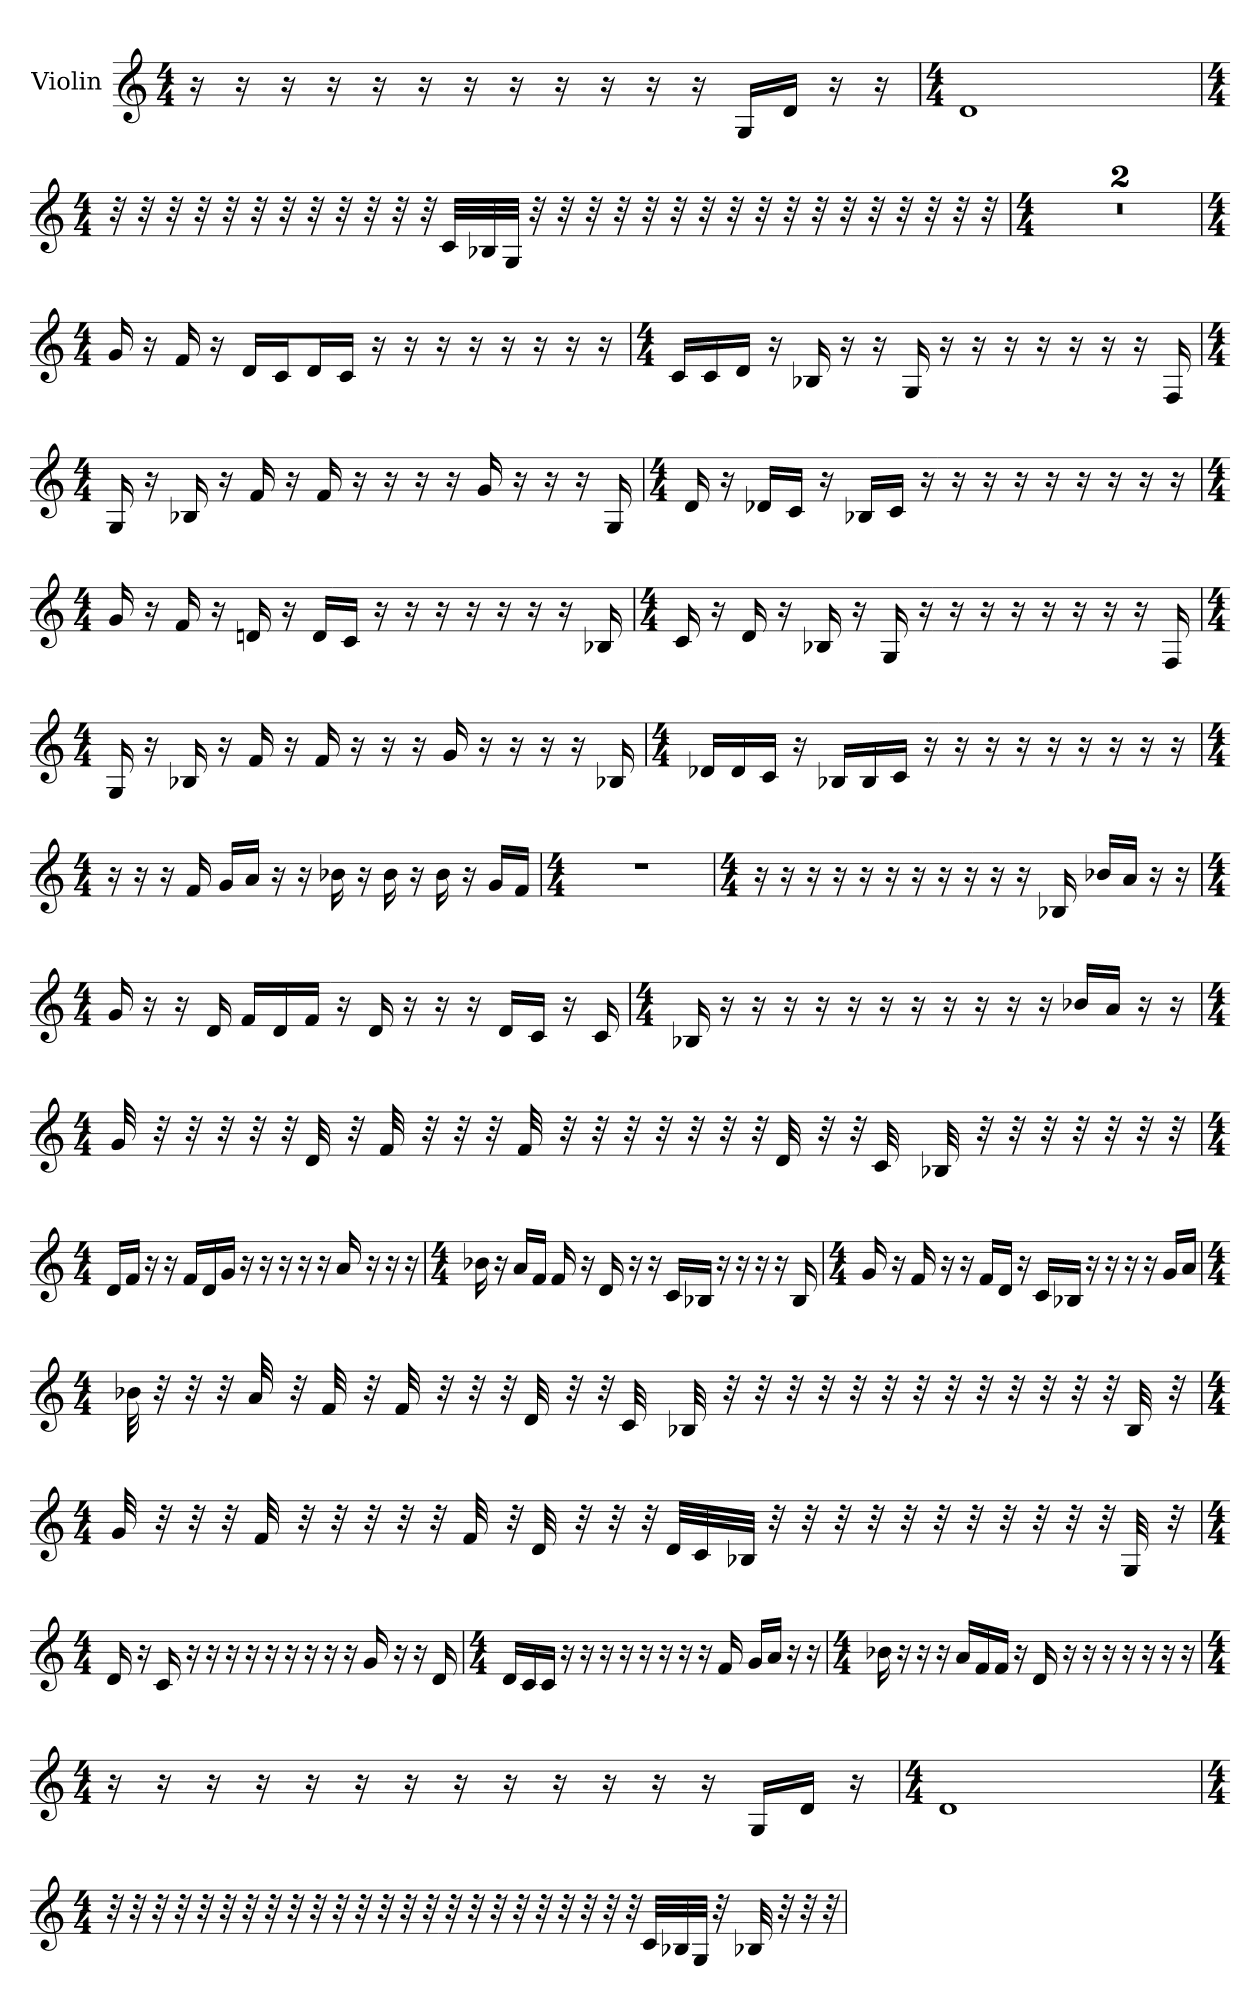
**kern
*part1
*staff1
*I"Violin
*I'Vln
*M4/4
=
16r
16r
16r
16r
16r
16r
16r
16r
16r
16r
16r
16r
16GLL
16dJJ
16r
16r
=
*M4/4
1d
=
*M4/4
32r
32r
32r
32r
32r
32r
32r
32r
32r
32r
32r
32r
32cLLL
32B-X
32GJJJ
32r
32r
32r
32r
32r
32r
32r
32r
32r
32r
32r
32r
32r
32r
32r
32r
32r
=
*M4/4
1r
=
*M4/4
1r
=
*M4/4
16g
16r
16f
16r
16dLL
16cJ
16dL
16cJJ
16r
16r
16r
16r
16r
16r
16r
16r
=
*M4/4
16cLL
16c
16dJJ
16r
16B-X
16r
16r
16G
16r
16r
16r
16r
16r
16r
16r
16F
=
*M4/4
16G
16r
16B-X
16r
16f
16r
16f
16r
16r
16r
16r
16g
16r
16r
16r
16G
=
*M4/4
16d
16r
16d-XLL
16cJJ
16r
16B-XLL
16cJJ
16r
16r
16r
16r
16r
16r
16r
16r
16r
=
*M4/4
16g
16r
16f
16r
16dn
16r
16dLL
16cJJ
16r
16r
16r
16r
16r
16r
16r
16B-X
=
*M4/4
16c
16r
16d
16r
16B-X
16r
16G
16r
16r
16r
16r
16r
16r
16r
16r
16F
=
*M4/4
16G
16r
16B-X
16r
16f
16r
16f
16r
16r
16r
16g
16r
16r
16r
16r
16B-X
=
*M4/4
16d-XLL
16d-
16cJJ
16r
16B-XLL
16B-
16cJJ
16r
16r
16r
16r
16r
16r
16r
16r
16r
=
*M4/4
16r
16r
16r
16f
16gLL
16aJJ
16r
16r
16b-X
16r
16b-
16r
16b-
16r
16gLL
16fJJ
=
*M4/4
1r
=
*M4/4
16r
16r
16r
16r
16r
16r
16r
16r
16r
16r
16r
16B-X
16b-XLL
16aJJ
16r
16r
=
*M4/4
16g
16r
16r
16d
16fLL
16d
16fJJ
16r
16d
16r
16r
16r
16dLL
16cJJ
16r
16c
=
*M4/4
16B-X
16r
16r
16r
16r
16r
16r
16r
16r
16r
16r
16r
16b-XLL
16aJJ
16r
16r
=
*M4/4
32g
32r
32r
32r
32r
32r
32d
32r
32f
32r
32r
32r
32f
32r
32r
32r
32r
32r
32r
32r
32d
32r
32r
32c
32B-X
32r
32r
32r
32r
32r
32r
32r
=
*M4/4
16dLL
16fJJ
16r
16r
16fLL
16d
16gJJ
16r
16r
16r
16r
16r
16a
16r
16r
16r
=
*M4/4
16b-X
16r
16aLL
16fJJ
16f
16r
16d
16r
16r
16cLL
16B-XJJ
16r
16r
16r
16r
16B-
=
*M4/4
16g
16r
16f
16r
16r
16fLL
16dJJ
16r
16cLL
16B-XJJ
16r
16r
16r
16r
16gLL
16aJJ
=
*M4/4
32b-X
32r
32r
32r
32a
32r
32f
32r
32f
32r
32r
32r
32d
32r
32r
32c
32B-X
32r
32r
32r
32r
32r
32r
32r
32r
32r
32r
32r
32r
32r
32B-
32r
=
*M4/4
32g
32r
32r
32r
32f
32r
32r
32r
32r
32r
32f
32r
32d
32r
32r
32r
32dLLL
32c
32B-XJJJ
32r
32r
32r
32r
32r
32r
32r
32r
32r
32r
32r
32G
32r
=
*M4/4
16d
16r
16c
16r
16r
16r
16r
16r
16r
16r
16r
16r
16g
16r
16r
16d
=
*M4/4
16dLL
16c
16cJJ
16r
16r
16r
16r
16r
16r
16r
16r
16f
16gLL
16aJJ
16r
16r
=
*M4/4
16b-X
16r
16r
16r
16aLL
16f
16fJJ
16r
16d
16r
16r
16r
16r
16r
16r
16r
=
*M4/4
16r
16r
16r
16r
16r
16r
16r
16r
16r
16r
16r
16r
16r
16GLL
16dJJ
16r
=
*M4/4
1d
=
*M4/4
32r
32r
32r
32r
32r
32r
32r
32r
32r
32r
32r
32r
32r
32r
32r
32r
32r
32r
32r
32r
32r
32r
32r
32r
32cLLL
32B-X
32GJJJ
32r
32B-X
32r
32r
32r
=
*-
